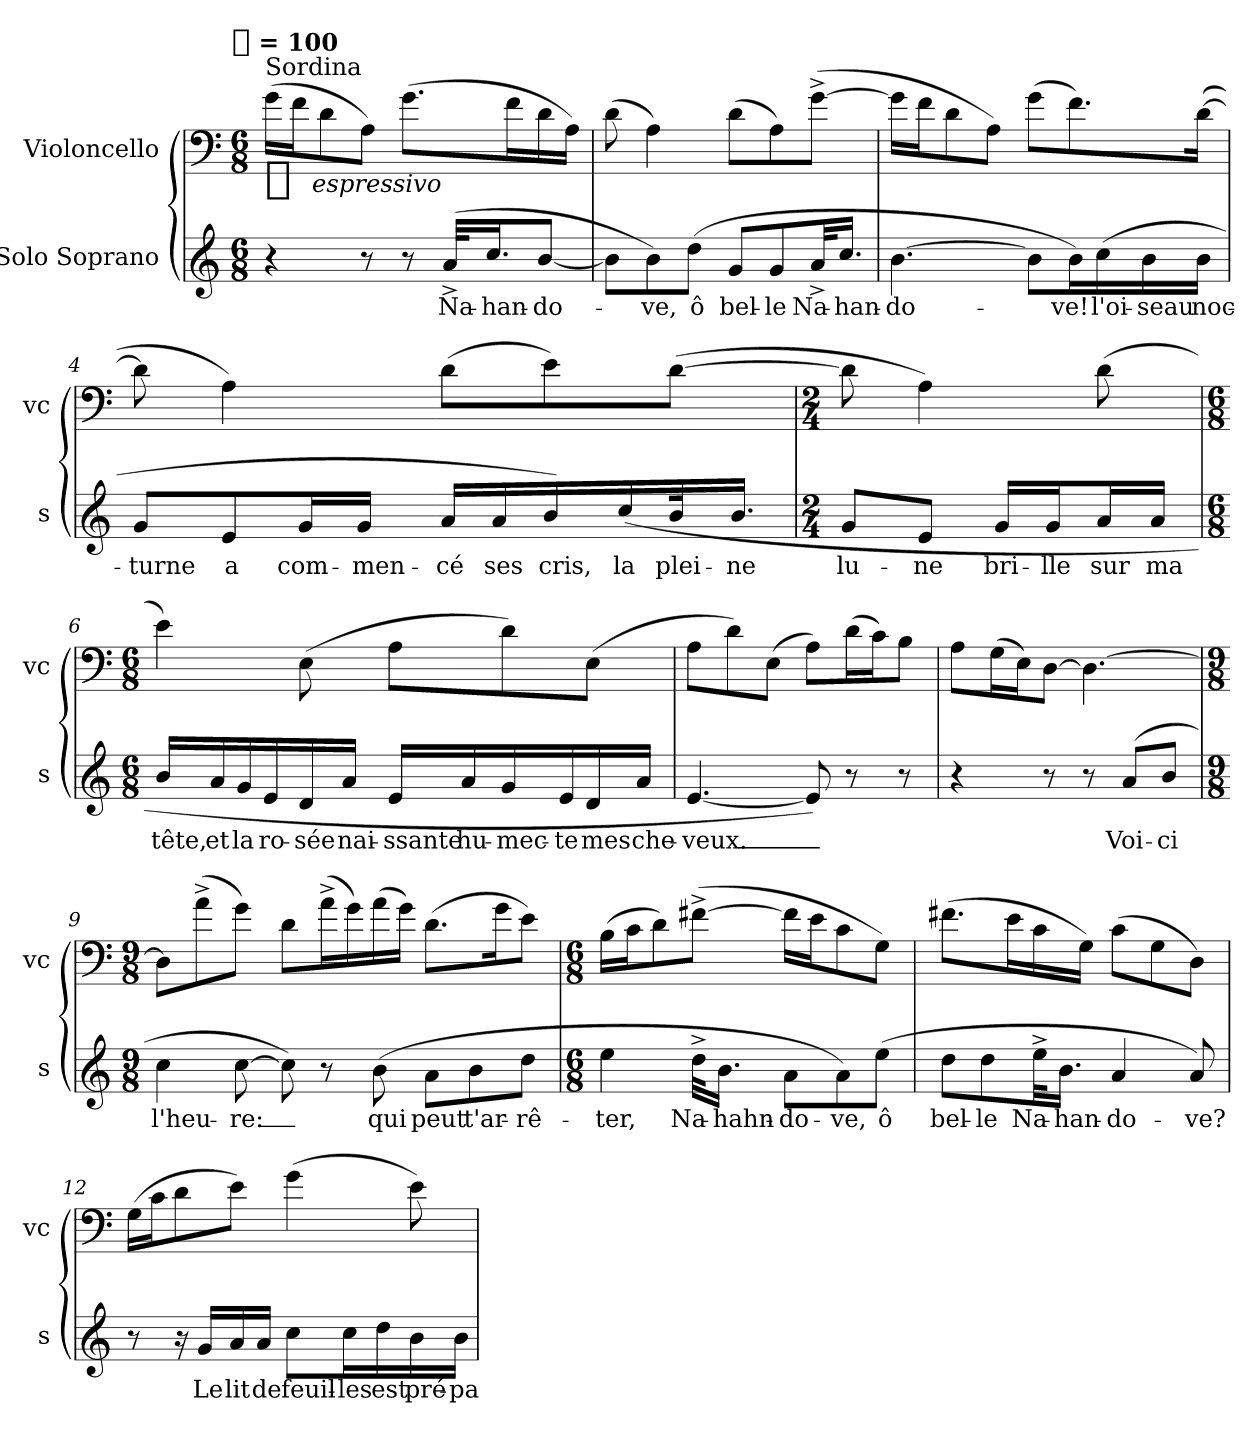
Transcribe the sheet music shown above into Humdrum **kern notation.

**kern	**text	**kern	**dynam
*part2	*part2	*part1	*part1
*staff2	*staff2	*staff1	*staff1
*I"Solo Soprano	*	*I"Violoncello	*
*I's	*	*I'vc	*
*clefG2	*	*clefF4	*
*k[]	*	*k[]	*
*C:	*	*C:	*
!!LO:TX:omd:t=[8th] = 100
*M6/8	*	*M6/8	*
*MM50	*	*MM50	*
=1	=1	=1	=1
!	!	!LO:TX:a:t=Sordina	!
!	!	!	!LO:DY:t=%s espressivo
4r	.	(16gLL	p
.	.	16fJ	.
.	.	8d	.
8r	.	8AJ)	.
8r	.	(8.gL	.
(32a^/KLL	Na-	.	.
16.cc/J	-han-	.	.
.	.	16fL	.
[8b/J	-do-	16d	.
.	.	16AJJ)	.
=2	=2	=2	=2
8b\L]	.	(8d	.
8b\)	-ve,	4A)	.
(8dd\J	ô	.	.
8g/L	bel-	(8dL	.
8g/	-le	8A)	.
32a^/KL	Na-	([8g^J	.
16.cc/JJ	-han-	.	.
=3	=3	=3	=3
[4.b	-do-	16gLL]	.
.	.	16fJ	.
.	.	8d	.
.	.	8AJ)	.
8b\L]	.	(8gL	.
16b\L)	-ve!	8.f)	.
(16cc\	l'oi-	.	.
16b\	-seau	.	.
16b\JJ	noc-	([16dJk	.
=4	=4	=4	=4
8g/L	-turne	8d]	.
8e/	a	4A)	.
16g/L	com-	.	.
16g/JJ	-men-	.	.
16a/LL	-cé	(8dL	.
16a/	ses	.	.
16b/)	cris,	8e)	.
(16cc/	la	.	.
32b/K	plei-	([8dJ	.
16.b/JJ	-ne	.	.
=5	=5	=5	=5
*M2/4	*	*M2/4	*
8g/L	lu-	8d]	.
8e/J	-ne	4A)	.
16g/LL	bri-	.	.
16g/J	-lle	.	.
16a/L	sur	(8d	.
16a/JJ	ma	.	.
=6	=6	=6	=6
*M6/8	*	*M6/8	*
16b/LL	tête,	4e)	.
16a/	et	.	.
16g/	la	.	.
16e/	ro-	.	.
16d/	-sée	(8E	.
16a/JJ	nai-	.	.
16e/LL	-ssante	8AL	.
16a/	hu-	.	.
16g/	-mec-	8d)	.
16e/	-te	.	.
16d/	mes	(8EJ	.
16a/JJ	che-	.	.
=7	=7	=7	=7
[4.e	-veux._	8AL	.
.	.	8d)	.
.	.	(8EJ	.
8e])	.	8AL)	.
8r	.	(16dL	.
.	.	16cJ)	.
8r	.	8BJ	.
=8	=8	=8	=8
4r	.	8AL	.
.	.	(16GL	.
.	.	16EJ)	.
8r	.	[8DJ	.
8r	.	4.D_	.
(8a/L	Voi-	.	.
8b/J	-ci	.	.
=9	=9	=9	=9
*M9/8	*	*M9/8	*
4cc	l'heu-	8DL]	.
.	.	(8a^	.
[8cc	-re:_	8gJ)	.
8cc])	.	8dL	.
8r	.	(16a^L	.
.	.	16g)	.
(8b	qui	(16a	.
.	.	16gJJ)	.
8a\L	peut	(8.dL	.
8b\	t'ar-	.	.
.	.	16gK	.
8dd\J	-rê-	8eJ)	.
=10	=10	=10	=10
*M6/8	*	*M6/8	*
4ee	-ter,	(16BLL	.
.	.	16cJ	.
.	.	8d)	.
32dd^\KLL	Na-	([8f#X^J	.
16.b\JJ	-hahn-	.	.
8a\L	-do-	16f#LL]	.
.	.	16eJ	.
8a\)	-ve,	8c	.
(8ee\J	ô	8GJ)	.
=11	=11	=11	=11
8dd\L	bel-	(8.f#XL	.
8dd\	-le	.	.
.	.	16eL	.
32ee^\KL	Na-	16c	.
16.b\JJ	-han-	.	.
.	.	16GJJ)	.
4a	-do-	(8cL	.
.	.	8G	.
8a)	-ve?	8DJ)	.
=12	=12	=12	=12
8r	.	(16GLL	.
.	.	16cJ	.
16r	.	8d	.
16g/LL	Le	.	.
16a/	lit	8eJ)	.
16a/JJ	de	.	.
8cc\L	feuil-	(4g	.
16cc\L	-les	.	.
16dd\	est	.	.
16b\	pré-	8e)	.
16b\JJ	-pa-	.	.
=	=	=	=
*-	*-	*-	*-
